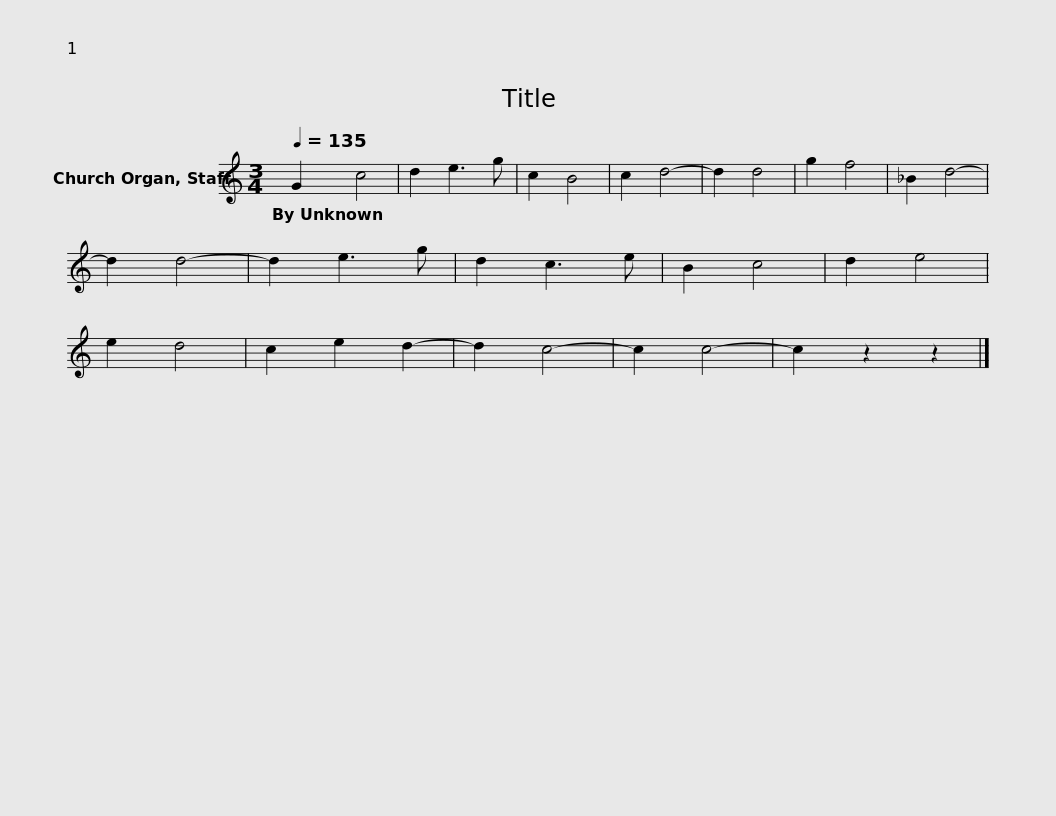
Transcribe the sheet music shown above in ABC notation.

X:1
L:1/8
Q:1/4=135
M:3/4
I:linebreak $
K:C
V:1 treble
V:1
 G2 c4 | d2 e3 g | c2 B4 | c2 d4- | d2 d4 | %5
 g2 f4 | _B2 d4- | d2 d4- | d2 e3 g | d2 c3 e | %10
 B2 c4 | d2 e4 | e2 d4 | c2 e2 d2- | d2 c4- |$ %15
 c2 c4- | c2 z2 z2 |] %17
